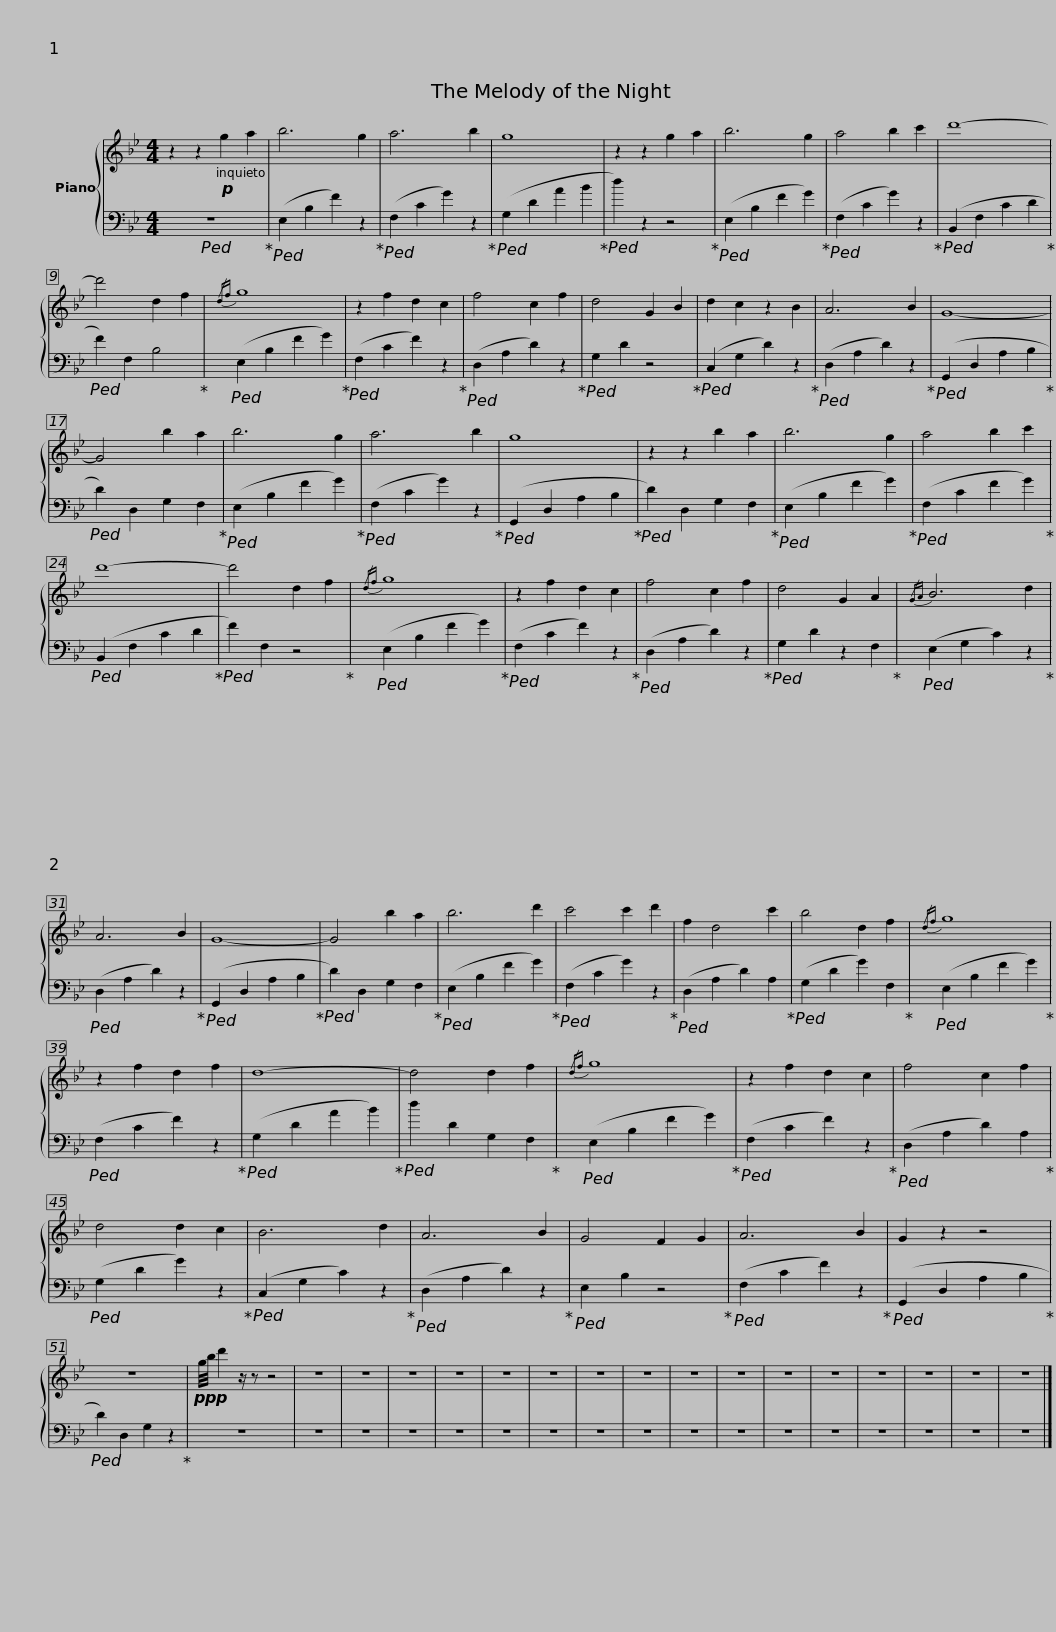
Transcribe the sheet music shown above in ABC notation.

X:1
%%score { 1 | 2 }
L:1/8
M:4/4
I:linebreak $
K:Bb
V:1 treble
V:2 bass
V:1
 z2 z2!p! g2 a2 | b6 g2 | a6 b2 | g8 | z2 z2 g2 a2 | %5
 b6 g2 | a4 b2 c'2 | d'8- |$ d'4 d2 f2 |{/df} g8 | %10
 z2 f2 d2 c2 | f4 c2 f2 | d4 G2 B2 | d2 c2 z2 B2 | A6 B2 | %15
 G8- | G4 b2 a2 |$ b6 g2 | a6 b2 | g8 | %20
 z2 z2 b2 a2 | b6 g2 | a4 b2 c'2 | d'8- | d'4 d2 f2 |$ %25
{/df} g8 | z2 f2 d2 c2 | f4 c2 f2 | d4 G2 A2 |{/GA} B6 d2 | %30
 A6 B2 | G8- | G4 b2 a2 | b6 d'2 |$ c'4 c'2 d'2 | %35
 f2 d4 c'2 | b4 d2 f2 |{/df} g8 | z2 f2 d2 f2 | d8- | %40
 d4 d2 f2 |{/df} g8 |$ z2 f2 d2 c2 | f4 c2 f2 | d4 d2 c2 | %45
 B6 d2 | A6 B2 | G4 F2 G2 | A6 B2 | G2 z2 z4 | %50
 z8 |$!ppp! g/4b/4 d'2 z/ z z4 | z8 | z8 | z8 | %55
 z8 | z8 | z8 | z8 | z8 | %60
 z8 | z8 | z8 | z8 | z8 | %65
 z8 | z8 |$ z8 |] %68
V:2
!ped! z8!ped-up! |!ped! (E,2 B,2 F2) z2!ped-up! |!ped! (F,2 C2 G2) z2!ped-up! |!ped! (G,2 D2 A2 B2!ped-up! |!ped! d2) z2 z4!ped-up! | %5
!ped! (E,2 B,2 F2 G2)!ped-up! |!ped! (F,2 C2 G2) z2!ped-up! |!ped! (B,,2 F,2 C2 D2!ped-up! |$!ped! F2) F,2 B,4!ped-up! |!ped! (E,2 B,2 F2 G2)!ped-up! | %10
!ped! (F,2 C2 F2) z2!ped-up! |!ped! (D,2 A,2 D2) z2!ped-up! |!ped! G,2 D2 z4!ped-up! |!ped! (C,2 G,2 D2) z2!ped-up! |!ped! (D,2 A,2 D2) z2!ped-up! | %15
!ped! (G,,2 D,2 A,2 B,2!ped-up! |!ped! D2) D,2 G,2 F,2!ped-up! |$!ped! (E,2 B,2 F2 G2)!ped-up! |!ped! (F,2 C2 G2) z2!ped-up! |!ped! (G,,2 D,2 A,2 B,2!ped-up! | %20
!ped! D2) D,2 G,2 F,2!ped-up! |!ped! (E,2 B,2 F2 G2)!ped-up! |!ped! (F,2 C2 F2 G2)!ped-up! |!ped! (B,,2 F,2 C2 D2!ped-up! |!ped! F2) F,2 z4!ped-up! |$ %25
!ped! (E,2 B,2 F2 G2)!ped-up! |!ped! (F,2 C2 F2) z2!ped-up! |!ped! (D,2 A,2 D2) z2!ped-up! |!ped! G,2 D2 z2 F,2!ped-up! |!ped! (E,2 G,2 C2) z2!ped-up! | %30
!ped! (D,2 A,2 D2) z2!ped-up! |!ped! (G,,2 D,2 A,2 B,2!ped-up! |!ped! D2) D,2 G,2 F,2!ped-up! |!ped! (E,2 B,2 F2 G2)!ped-up! |$!ped! (F,2 C2 G2) z2!ped-up! | %35
!ped! (D,2 A,2 D2) A,2!ped-up! |!ped! (G,2 D2 G2) F,2!ped-up! |!ped! (E,2 B,2 F2 G2)!ped-up! |!ped! (F,2 C2 F2) z2!ped-up! |!ped! (G,2 D2 A2 B2)!ped-up! | %40
!ped! d2 D2 G,2 F,2!ped-up! |!ped! (E,2 B,2 F2 G2)!ped-up! |$!ped! (F,2 C2 F2) z2!ped-up! |!ped! (D,2 A,2 D2) A,2!ped-up! |!ped! (G,2 D2 G2) z2!ped-up! | %45
!ped! (C,2 G,2 C2) z2!ped-up! |!ped! (D,2 A,2 D2) z2!ped-up! |!ped! E,2 B,2 z4!ped-up! |!ped! (F,2 C2 F2) z2!ped-up! |!ped! (G,,2 D,2 A,2 B,2!ped-up! | %50
!ped! D2) D,2 G,2 z2!ped-up! |$ z8 | z8 | z8 | z8 | %55
 z8 | z8 | z8 | z8 | z8 | %60
 z8 | z8 | z8 | z8 | z8 | %65
 z8 | z8 |$ z8 |] %68
